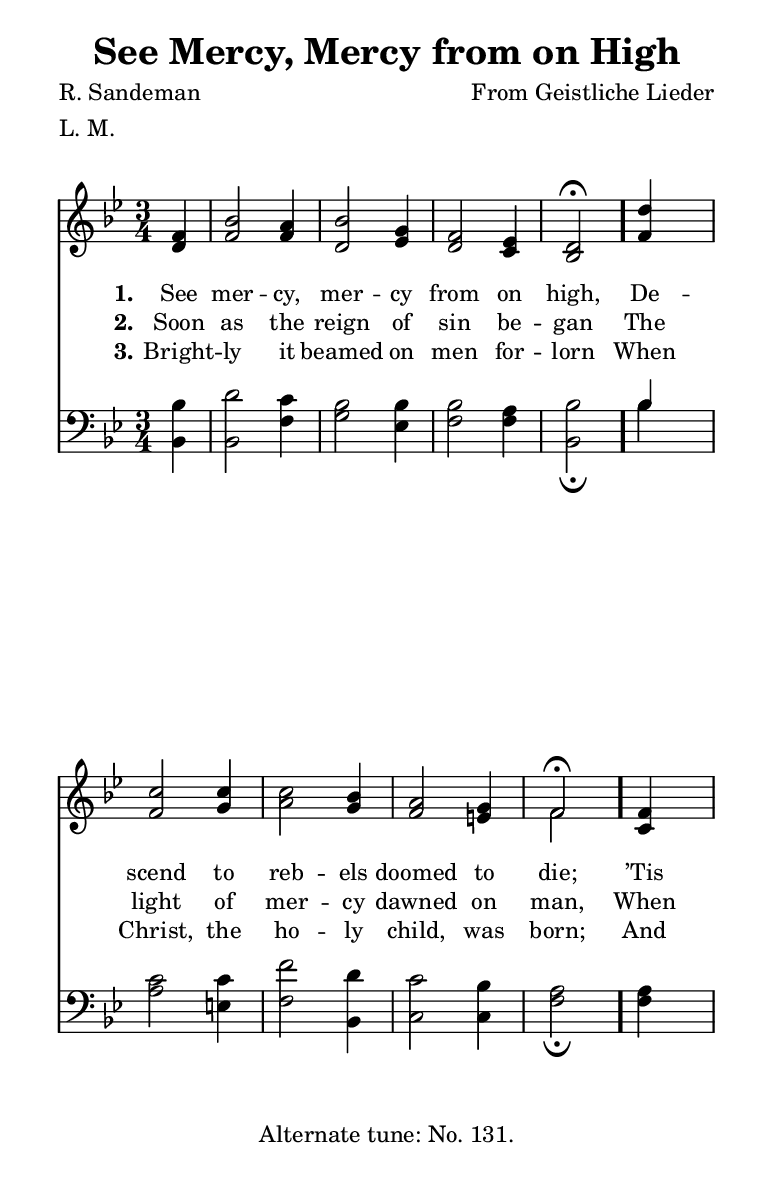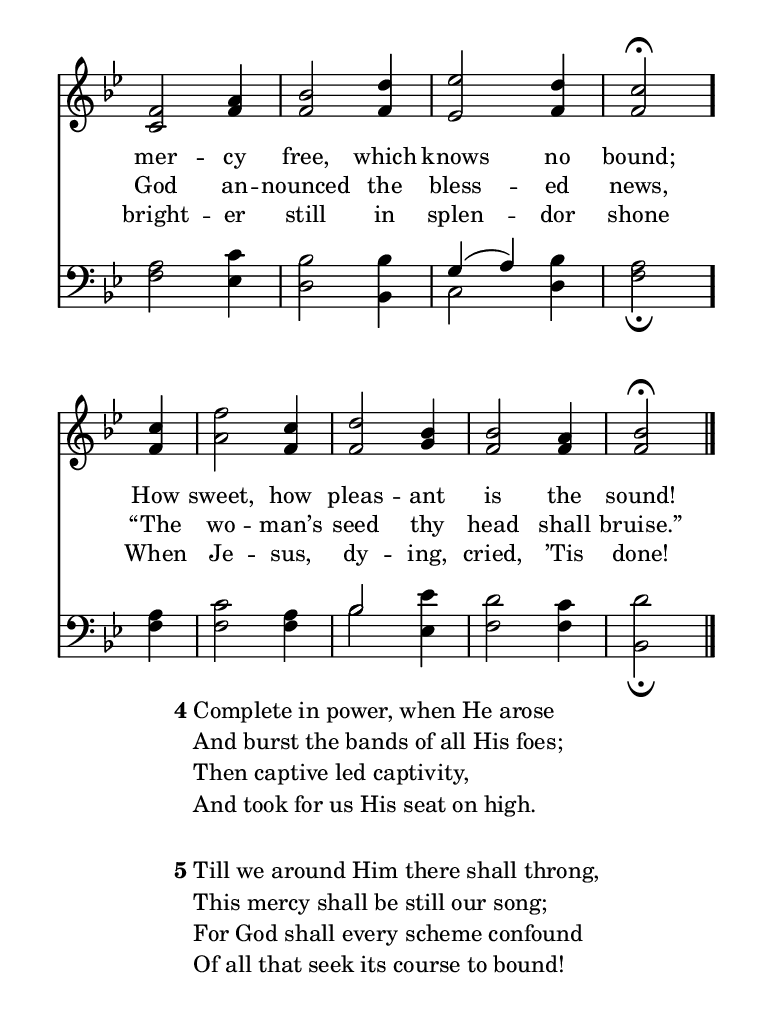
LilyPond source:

\include "common/global.ily"
\paper {
  \include "common/paper.ily"
  system-count = #(cond (is-eogsized 3) (#t #f))
  oddFooterMarkup = \markup { \fill-line { \on-the-fly \first-page "Alternate tune: No. 131." } }
}

\header{
  %gospel
  hymnnumber = "116"
  title = "See Mercy, Mercy from on High"
  tunename = "Dusseldorf"
  meter = "L. M."
  poet = "R. Sandeman"
  composer = "From Geistliche Lieder"
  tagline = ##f
}

% for fermata in MIDI
ta = { \tempo 4=100 }
tb = { \tempo 4=50 }

patternAA = { \ta c4 | c2 c4 | c2 c4 | c2 c4 | \tb c2^\fermata }
patternAB = { \ta c4 | c2 c4 | c2 c4 | c2 c4 | \tb c2          }

patternBA = { \ta c4 | c2 c4 | c2 c4 | c4( c4) c4 | \tb c2     }
patternBB = { \ta c4 | c2 c4 | c2 c4 | c2 c4 | \tb c2_\fermata }

global = {
  \include "common/overrides.ily"
  \override Staff.TimeSignature.style = #'numbered
  \time 3/4
  \override Score.MetronomeMark.transparent = ##t % hide all fermata changes too
  \ta
  \key bes \major
  \partial 4
  \autoBeamOff
}

notesSoprano = {
\global
\relative c' {

  \changePitch \patternAA { f | bes a | bes g | f ees | d }
  \changePitch \patternAA { d' | c c | c bes | a g | f }
  \changePitch \patternAA { f | f a | bes d | ees d | c }
  \changePitch \patternAA { c | f c | d bes | bes a | bes }

  \bar "|."

}
}

notesAlto = {
\global
\relative e' {

  \changePitch \patternAB { d | f f | d ees | d c | bes }
  \changePitch \patternAB { f' | f g | a g | f e | f }
  \changePitch \patternAB { c | c f | f f | ees f | f }
  \changePitch \patternAB { f | a f | f g | f f | f }

}
}

notesTenor = {
\global
\relative a {

  \changePitch \patternAB { bes | d c | bes bes | bes a | bes }
  \changePitch \patternAB { bes | c c | f d | c bes | a }
  \changePitch \patternBA { a | a c | bes bes | g( a) bes | a }
  \changePitch \patternAB { a | c a | bes ees | d c | d }

}
}

notesBass = {
\global
\relative f, {

  \changePitch \patternBB { bes | bes f' | g ees | f f | bes, }
  \changePitch \patternBB { bes' | a e | f bes, | c c | f }
  \changePitch \patternBB { f | f ees | d bes | c d | f }
  \changePitch \patternBB { f | f f | bes ees, | f f | bes, }

}
}

wordsA = \lyricmode {
\set stanza = "1."

See mer -- cy, mer -- cy from on high, \bar "."
De -- scend to reb -- els doomed to die; \bar "."
’Tis mer -- cy free, which knows no bound; \bar "."
How sweet, how pleas -- ant is the sound! \bar "."

}

wordsB = \lyricmode {
\set stanza = "2."

Soon as the reign of sin be -- gan
The light of mer -- cy dawned on man,
When God an -- nounced the bless -- ed news,
“The wo -- man’s seed thy head shall bruise.”

}

wordsC = \lyricmode {
\set stanza = "3."

Bright -- ly it beamed on men for -- lorn
When Christ, the ho -- ly child, was born;
And bright -- er still in splen -- dor shone
When Je -- sus, dy -- ing, cried, ’Tis done!

}

wordsD = \markuplist {

\line { Complete in power, when He arose }
\line { And burst the bands of all His foes; }
\line { Then captive led captivity, }
\line { And took for us His seat on high. }

}

wordsE = \markuplist {

\line { Till we around Him there shall throng, }
\line { This mercy shall be still our song; }
\line { For God shall every scheme confound }
\line { Of all that seek its course to bound! }

}

\score {
  \context ChoirStaff <<
    \context Staff = upper <<
      \set Staff.autoBeaming = ##f
      \set ChoirStaff.systemStartDelimiter = #'SystemStartBar
      \set ChoirStaff.printPartCombineTexts = ##f
      \partcombine #'(2 . 11) \notesSoprano \notesAlto
      \context NullVoice = sopranos { \voiceOne << \notesSoprano >> }
      \context Lyrics = one   \lyricsto sopranos \wordsA
      \context Lyrics = two   \lyricsto sopranos \wordsB
      \context Lyrics = three \lyricsto sopranos \wordsC
    >>
    \context Staff = men <<
      \set Staff.autoBeaming = ##f
      \clef bass
      \set ChoirStaff.printPartCombineTexts = ##f
      \partcombine #'(2 . 11) \notesTenor \notesBass
    >>
  >>
  \layout {
    \include "common/layout.ily"
  }
  #(cond ((ly:get-option 'eog-midi-permitted) #{ \midi{
    \include "common/midi.ily"
  } #}))
}

\noPageBreak

\markup { \fill-line { \column {
  \line{ \bold 4 \column { \wordsD } } \combine \null \vspace #1
  \line{ \bold 5 \column { \wordsE } } \combine \null \vspace #1
  \vspace #3
} } }


\version "2.19.49"  % necessary for upgrading to future LilyPond versions.

% vi:set et ts=2 sw=2 ai nocindent syntax=lilypond:
